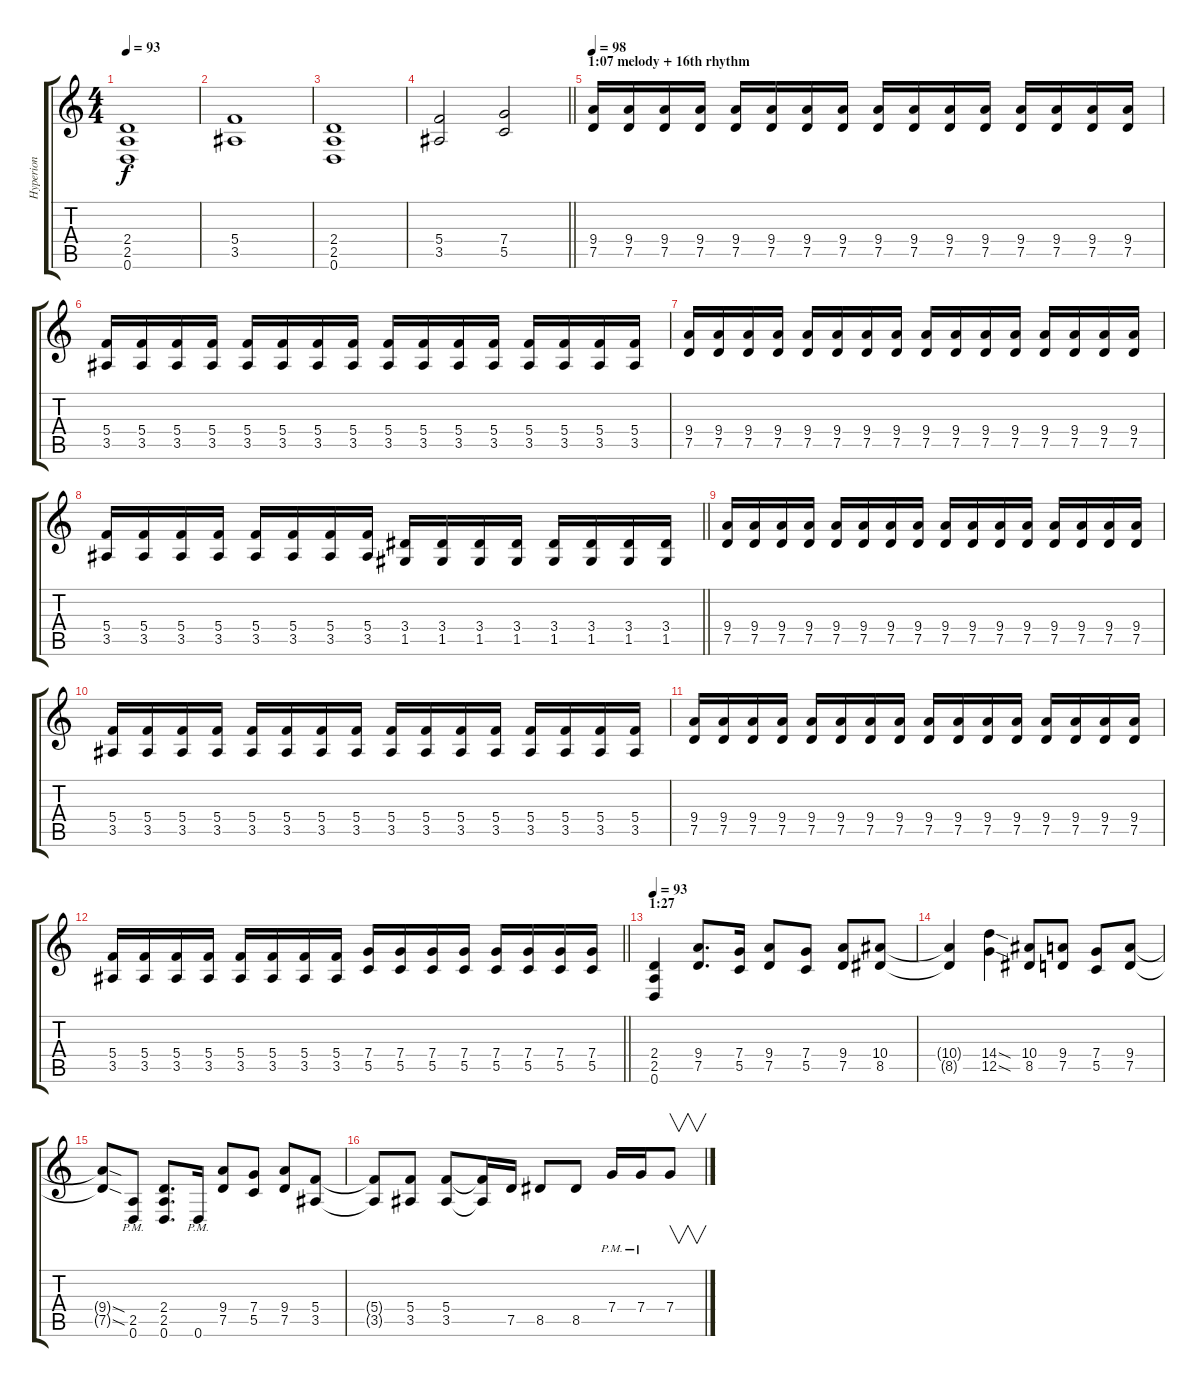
\track ("Hyperion" "Hyperion") {instrument distortionguitar}
\staff {score tabs}
\tuning (D4 A3 F3 C3 G2 D2) {hide}
\ts (4 4)
\tempo 93
\clef g2
\ks c
(2.4 2.5 0.6).1{dy f} |
(5.4 3.5).1 |
(2.4 2.5 0.6).1 |
\barLineRight lightlight
(5.4 3.5).2 (7.4 5.5).2 |
\section ("" "1:07 melody + 16th rhythm")
\tempo 98
(9.4 7.5).16 (9.4 7.5).16 (9.4 7.5).16 (9.4 7.5).16 (9.4 7.5).16 (9.4 7.5).16 (9.4 7.5).16 (9.4 7.5).16 (9.4 7.5).16 (9.4 7.5).16 (9.4 7.5).16 (9.4 7.5).16 (9.4 7.5).16 (9.4 7.5).16 (9.4 7.5).16 (9.4 7.5).16 |
(5.4 3.5).16 (5.4 3.5).16 (5.4 3.5).16 (5.4 3.5).16 (5.4 3.5).16 (5.4 3.5).16 (5.4 3.5).16 (5.4 3.5).16 (5.4 3.5).16 (5.4 3.5).16 (5.4 3.5).16 (5.4 3.5).16 (5.4 3.5).16 (5.4 3.5).16 (5.4 3.5).16 (5.4 3.5).16 |
(9.4 7.5).16 (9.4 7.5).16 (9.4 7.5).16 (9.4 7.5).16 (9.4 7.5).16 (9.4 7.5).16 (9.4 7.5).16 (9.4 7.5).16 (9.4 7.5).16 (9.4 7.5).16 (9.4 7.5).16 (9.4 7.5).16 (9.4 7.5).16 (9.4 7.5).16 (9.4 7.5).16 (9.4 7.5).16 |
\barLineRight lightlight
(5.4 3.5).16 (5.4 3.5).16 (5.4 3.5).16 (5.4 3.5).16 (5.4 3.5).16 (5.4 3.5).16 (5.4 3.5).16 (5.4 3.5).16 (3.4 1.5).16 (3.4 1.5).16 (3.4 1.5).16 (3.4 1.5).16 (3.4 1.5).16 (3.4 1.5).16 (3.4 1.5).16 (3.4 1.5).16 |
(9.4 7.5).16 (9.4 7.5).16 (9.4 7.5).16 (9.4 7.5).16 (9.4 7.5).16 (9.4 7.5).16 (9.4 7.5).16 (9.4 7.5).16 (9.4 7.5).16 (9.4 7.5).16 (9.4 7.5).16 (9.4 7.5).16 (9.4 7.5).16 (9.4 7.5).16 (9.4 7.5).16 (9.4 7.5).16 |
(5.4 3.5).16 (5.4 3.5).16 (5.4 3.5).16 (5.4 3.5).16 (5.4 3.5).16 (5.4 3.5).16 (5.4 3.5).16 (5.4 3.5).16 (5.4 3.5).16 (5.4 3.5).16 (5.4 3.5).16 (5.4 3.5).16 (5.4 3.5).16 (5.4 3.5).16 (5.4 3.5).16 (5.4 3.5).16 |
(9.4 7.5).16 (9.4 7.5).16 (9.4 7.5).16 (9.4 7.5).16 (9.4 7.5).16 (9.4 7.5).16 (9.4 7.5).16 (9.4 7.5).16 (9.4 7.5).16 (9.4 7.5).16 (9.4 7.5).16 (9.4 7.5).16 (9.4 7.5).16 (9.4 7.5).16 (9.4 7.5).16 (9.4 7.5).16 |
\barLineRight lightlight
(5.4 3.5).16 (5.4 3.5).16 (5.4 3.5).16 (5.4 3.5).16 (5.4 3.5).16 (5.4 3.5).16 (5.4 3.5).16 (5.4 3.5).16 (7.4 5.5).16 (7.4 5.5).16 (7.4 5.5).16 (7.4 5.5).16 (7.4 5.5).16 (7.4 5.5).16 (7.4 5.5).16 (7.4 5.5).16 |
\section ("" "1:27")
\tempo 93
(2.4 2.5 0.6).4{balance 13} (9.4 7.5).8{d} (7.4 5.5).16 (9.4 7.5).8 (7.4 5.5).8 (9.4 7.5).8 (10.4 8.5).8 |
(10.4{t} 8.5{t}).4 (14.4{sod} 12.5{sod}).4 (10.4 8.5).8 (9.4 7.5).8 (7.4 5.5).8 (9.4 7.5).8 |
(9.4{sod t} 7.5{sod t}).8 (2.5{pm} 0.6{pm}).8 (2.4 2.5 0.6).8{d} 0.6{pm}.16 (9.4 7.5).8 (7.4 5.5).8 (9.4 7.5).8 (5.4 3.5).8 |
(5.4{t} 3.5{t}).8 (5.4 3.5).8 (5.4 3.5).8 (5.4{t} 3.5{t}).16 7.5.16 8.5.8 8.5.8 7.4{pm}.16 7.4{pm}.16 7.4.8{v}
